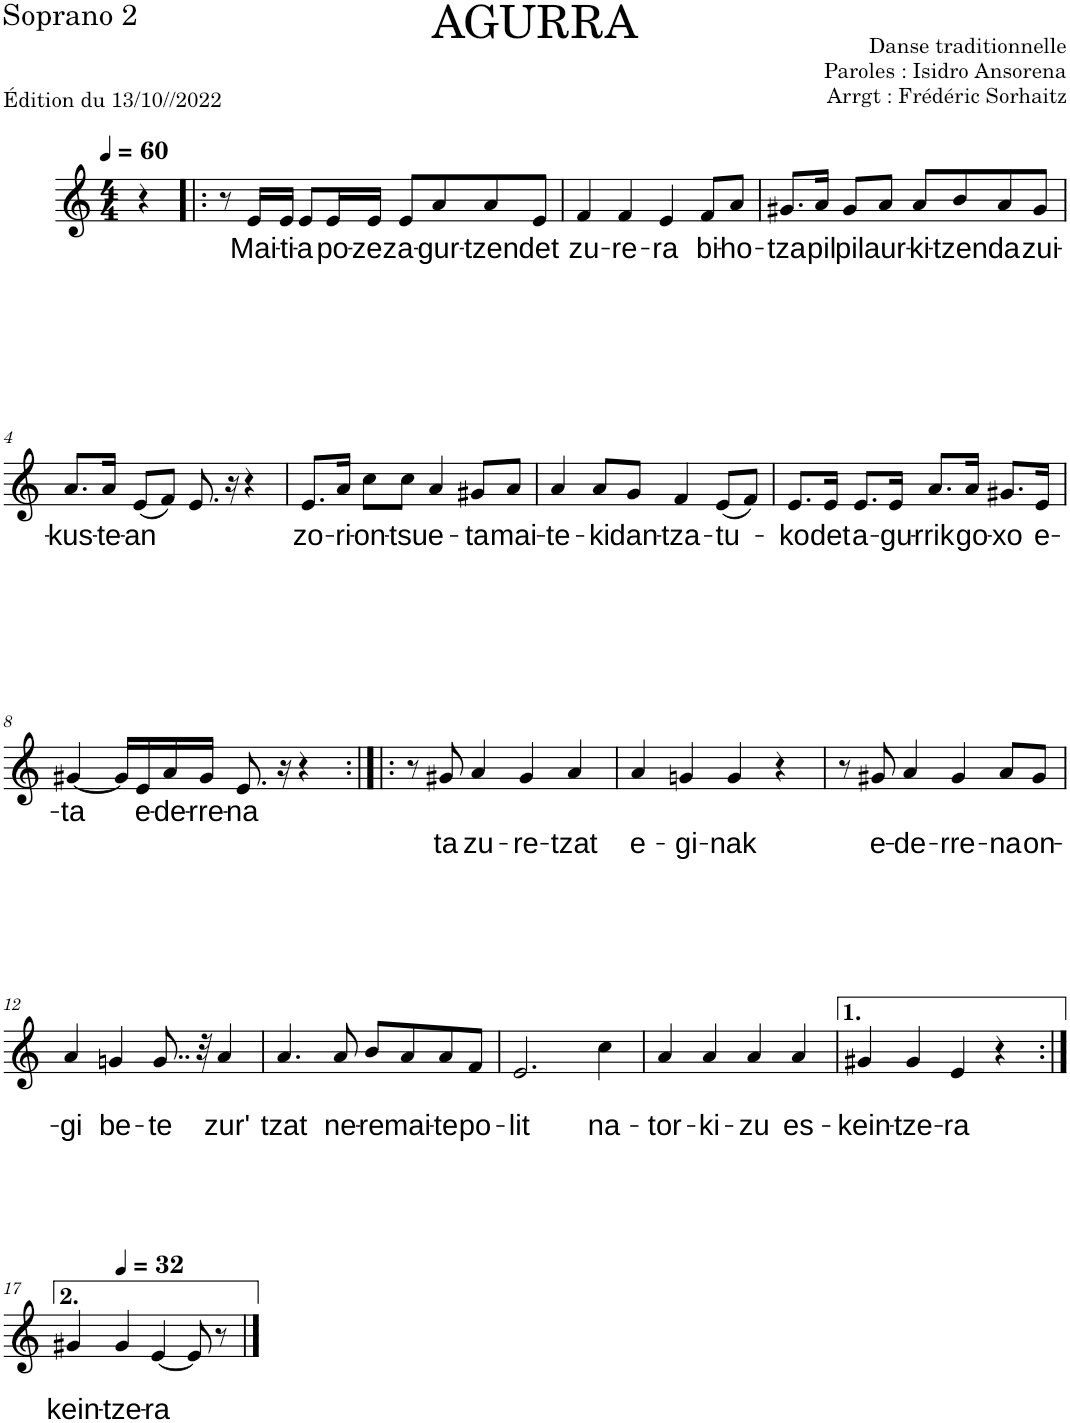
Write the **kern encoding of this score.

**kern	**text	**text
*part1	*part1	*part1
*staff1	*staff1	*staff1
*I"Soprano 2	*	*
*I'S.2	*	*
*clefG2	*	*
*k[]	*	*
*M4/4	*	*
*MM60	*	*
=	=	=
4r	.	.
=1!|:	=1!|:	=1!|:
8r	.	.
!	!LO:LY:b	!
16e/LL	Mai-	.
!	!LO:LY:b	!
16e/JJ	-ti-	.
!	!LO:LY:b	!
8e/L	-a	.
!	!LO:LY:b	!
16e/L	po-	.
!	!LO:LY:b	!
16e/JJ	-zez	.
!	!LO:LY:b	!
8e/L	a-	.
!	!LO:LY:b	!
8a/	-gur-	.
!	!LO:LY:b	!
8a/	-tzen	.
!	!LO:LY:b	!
8e/J	det	.
=2	=2	=2
!	!LO:LY:b	!
4f/	zu-	.
!	!LO:LY:b	!
4f/	-re-	.
!	!LO:LY:b	!
4e/	-ra	.
!	!LO:LY:b	!
8f/L	bi-	.
!	!LO:LY:b	!
8a/J	-ho-	.
=3	=3	=3
!	!LO:LY:b	!
8.g#X/L	-tza	.
!	!LO:LY:b	!
16a/Jk	pil	.
!	!LO:LY:b	!
8g#/L	pil	.
!	!LO:LY:b	!
8a/J	aur-	.
!	!LO:LY:b	!
8a/L	-ki-	.
!	!LO:LY:b	!
8b/	-tzen	.
!	!LO:LY:b	!
8a/	da	.
!	!LO:LY:b	!
8g#/J	zui-	.
!!LO:LB:g=z
=4	=4	=4
!	!LO:LY:b	!
8.a/L	-kus-	.
!	!LO:LY:b	!
16a/Jk	-te-	.
!	!LO:LY:b	!
(8e/L	-an	.
8f/J)	.	.
8.e/	.	.
16r	.	.
4r	.	.
=5	=5	=5
!	!LO:LY:b	!
8.e/L	zo-	.
!	!LO:LY:b	!
16a/Jk	-ri-	.
!	!LO:LY:b	!
8cc\L	-on-	.
!	!LO:LY:b	!
8cc\J	-tsu	.
!	!LO:LY:b	!
4a/	e-	.
!	!LO:LY:b	!
8g#X/L	-ta	.
!	!LO:LY:b	!
8a/J	mai-	.
=6	=6	=6
!	!LO:LY:b	!
4a/	-te-	.
!	!LO:LY:b	!
8a/L	-ki	.
!	!LO:LY:b	!
8g/J	dan-	.
!	!LO:LY:b	!
4f/	-tza-	.
!	!LO:LY:b	!
(8e/L	-tu-	.
8f/J)	.	.
=7	=7	=7
!	!LO:LY:b	!
8.e/L	-ko	.
!	!LO:LY:b	!
16e/Jk	det	.
!	!LO:LY:b	!
8.e/L	a-	.
!	!LO:LY:b	!
16e/Jk	-gu-	.
!	!LO:LY:b	!
8.a/L	-rrik	.
!	!LO:LY:b	!
16a/Jk	go-	.
!	!LO:LY:b	!
8.g#X/L	-xo	.
!	!LO:LY:b	!
16e/Jk	e-	.
!!LO:LB:g=z
=8	=8	=8
!	!LO:LY:b	!
[4g#X/	-ta	.
16g#/LL]	.	.
!	!LO:LY:b	!
16e/	e-	.
!	!LO:LY:b	!
16a/	-de-	.
!	!LO:LY:b	!
16g#/JJ	-rre-	.
!	!LO:LY:b	!
8.e/	-na	.
16r	.	.
4r	.	.
=9:|!|:	=9:|!|:	=9:|!|:
8r	.	.
!	!	!LO:LY:b
8g#X/	.	ta
!	!	!LO:LY:b
4a/	.	zu-
!	!	!LO:LY:b
4g#/	.	-re-
!	!	!LO:LY:b
4a/	.	-tzat
=10	=10	=10
!	!	!LO:LY:b
4a/	.	e-
!	!	!LO:LY:b
4gn/	.	-gi-
!	!	!LO:LY:b
4g/	.	-nak
4r	.	.
=11	=11	=11
8r	.	.
!	!	!LO:LY:b
8g#X/	.	e-
!	!	!LO:LY:b
4a/	.	-de-
!	!	!LO:LY:b
4g#/	.	-rre-
!	!	!LO:LY:b
8a/L	.	-na
!	!	!LO:LY:b
8g#/J	.	on-
!!LO:LB:g=z
=12	=12	=12
!	!	!LO:LY:b
4a/	.	-gi
!	!	!LO:LY:b
4gn/	.	be-
!	!	!LO:LY:b
8..g/	.	-te
32r	.	.
!	!	!LO:LY:b
4a/	.	zur'
=13	=13	=13
!	!	!LO:LY:b
4.a/	.	-tzat
!	!	!LO:LY:b
8a/	.	ne-
!	!	!LO:LY:b
8b/L	.	-re
!	!	!LO:LY:b
8a/	.	mai-
!	!	!LO:LY:b
8a/	.	-te
!	!	!LO:LY:b
8f/J	.	po-
=14	=14	=14
!	!	!LO:LY:b
2.e/	.	-lit
!	!	!LO:LY:b
4cc\	.	na-
=15	=15	=15
!	!	!LO:LY:b
4a/	.	-tor-
!	!	!LO:LY:b
4a/	.	-ki-
!	!	!LO:LY:b
4a/	.	-zu
!	!	!LO:LY:b
4a/	.	es-
=16	=16	=16
!	!	!LO:LY:b
4g#X/	.	-kein-
!	!	!LO:LY:b
4g#/	.	-tze-
!	!	!LO:LY:b
4e/	.	-ra
4r	.	.
!!LO:LB:g=z
=17:|!	=17:|!	=17:|!
!	!	!LO:LY:b
4g#X/	.	-kein-
*MM32	*	*
!	!	!LO:LY:b
4g#/	.	-tze-
!	!	!LO:LY:b
[4e/	.	-ra
8e/]	.	.
8r	.	.
==	==	==
*-	*-	*-
